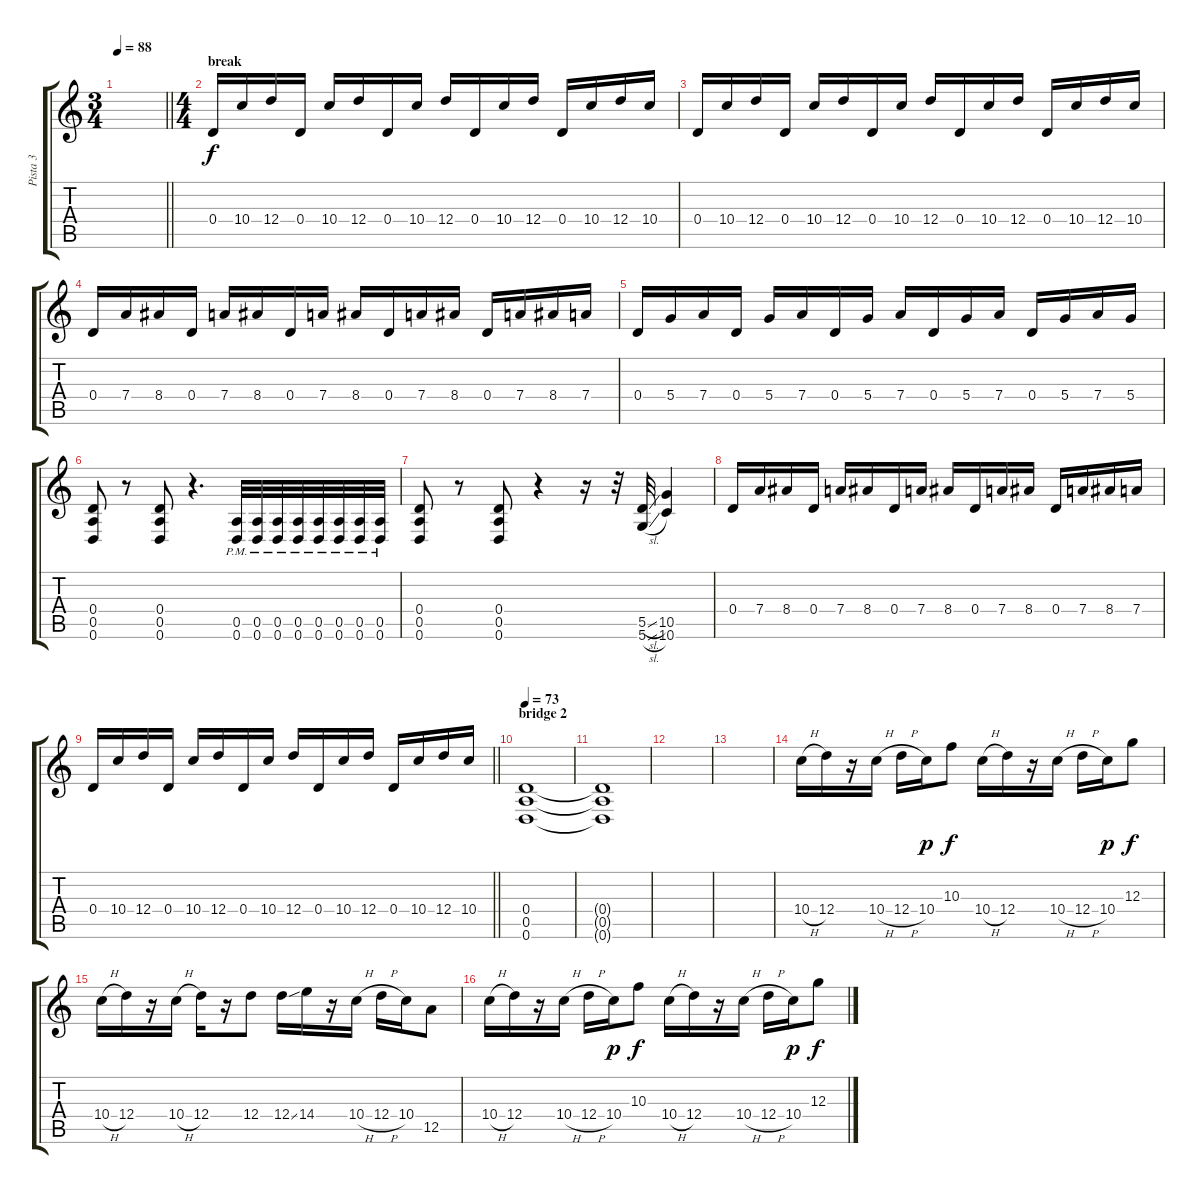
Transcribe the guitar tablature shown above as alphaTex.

\track ("Pista 3" "Pista 3") {instrument overdrivenguitar}
\staff {score tabs}
\tuning (E4 B3 G3 D3 A2 D2) {hide}
\ts (3 4)
\tempo 88
\clef g2
\barLineRight lightlight
\ks c
|
\ts (4 4)
\section ("" "break")
0.4.16{dy f instrument overdrivenguitar} 10.4.16 12.4.16 0.4.16 10.4.16 12.4.16 0.4.16 10.4.16 12.4.16 0.4.16 10.4.16 12.4.16 0.4.16 10.4.16 12.4.16 10.4.16 |
0.4.16 10.4.16 12.4.16 0.4.16 10.4.16 12.4.16 0.4.16 10.4.16 12.4.16 0.4.16 10.4.16 12.4.16 0.4.16 10.4.16 12.4.16 10.4.16 |
0.4.16 7.4.16 8.4.16 0.4.16 7.4.16 8.4.16 0.4.16 7.4.16 8.4.16 0.4.16 7.4.16 8.4.16 0.4.16 7.4.16 8.4.16 7.4.16 |
0.4.16 5.4.16 7.4.16 0.4.16 5.4.16 7.4.16 0.4.16 5.4.16 7.4.16 0.4.16 5.4.16 7.4.16 0.4.16 5.4.16 7.4.16 5.4.16 |
(0.4 0.5 0.6).8 r.8 (0.4 0.5 0.6).8 r.4{d} (0.5{pm} 0.6{pm}).32 (0.5{pm} 0.6{pm}).32 (0.5{pm} 0.6{pm}).32 (0.5{pm} 0.6{pm}).32 (0.5{pm} 0.6{pm}).32 (0.5{pm} 0.6{pm}).32 (0.5{pm} 0.6{pm}).32 (0.5{pm} 0.6{pm}).32 |
(0.4 0.5 0.6).8 r.8 (0.4 0.5 0.6).8 r.4 r.16 r.32 (5.5{sl} 5.6{sl}).32 (10.5 10.6).4 |
0.4.16 7.4.16 8.4.16 0.4.16 7.4.16 8.4.16 0.4.16 7.4.16 8.4.16 0.4.16 7.4.16 8.4.16 0.4.16 7.4.16 8.4.16 7.4.16 |
\barLineRight lightlight
0.4.16 10.4.16 12.4.16 0.4.16 10.4.16 12.4.16 0.4.16 10.4.16 12.4.16 0.4.16 10.4.16 12.4.16 0.4.16 10.4.16 12.4.16 10.4.16 |
\section ("" "bridge 2")
\tempo 73
(0.4 0.5 0.6).1 |
(0.4{t} 0.5{t} 0.6{t}).1 |
|
|
10.4{h}.16 12.4.16 r.16 10.4{h}.16 12.4{h}.16 10.4.16{dy p} 10.3.8{dy f} 10.4{h}.16 12.4.16 r.16 10.4{h}.16 12.4{h}.16 10.4.16{dy p} 12.3.8{dy f} |
10.4{h}.16 12.4.16 r.16 10.4{h}.16 12.4.16 r.16 12.4.8 12.4{ss}.16 14.4.16 r.16 10.4{h}.16 12.4{h}.16 10.4.16 12.5.8 |
10.4{h}.16 12.4.16 r.16 10.4{h}.16 12.4{h}.16 10.4.16{dy p} 10.3.8{dy f} 10.4{h}.16 12.4.16 r.16 10.4{h}.16 12.4{h}.16 10.4.16{dy p} 12.3.8{dy f}
